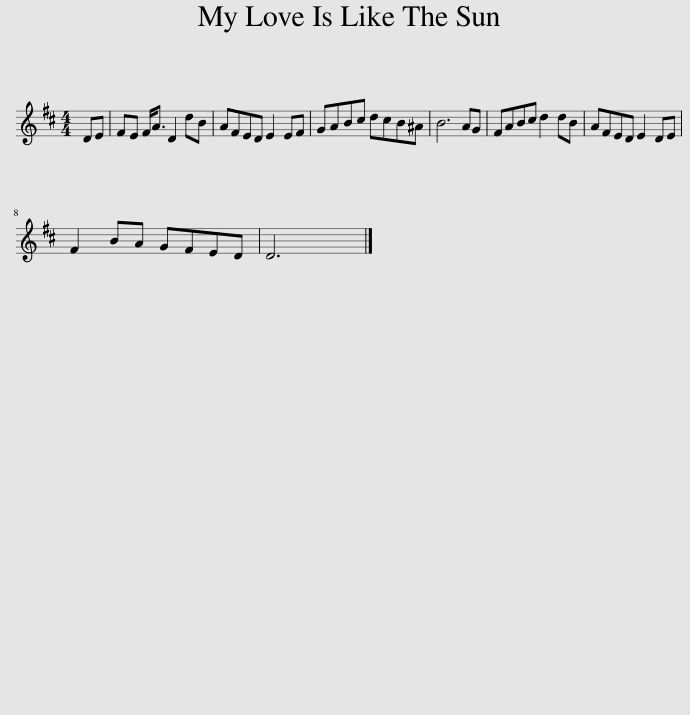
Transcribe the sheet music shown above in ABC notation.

X:1
L:1/8
M:4/4
I:linebreak $
K:D
V:1 treble
V:1
 DE | FE F<A D2 dB | AFED E2 EF | GABc dcB^A | B6 AG | %5
 FABc d2 dB | AFED E2 DE |$ F2 BA GFED | D6 |] %9
